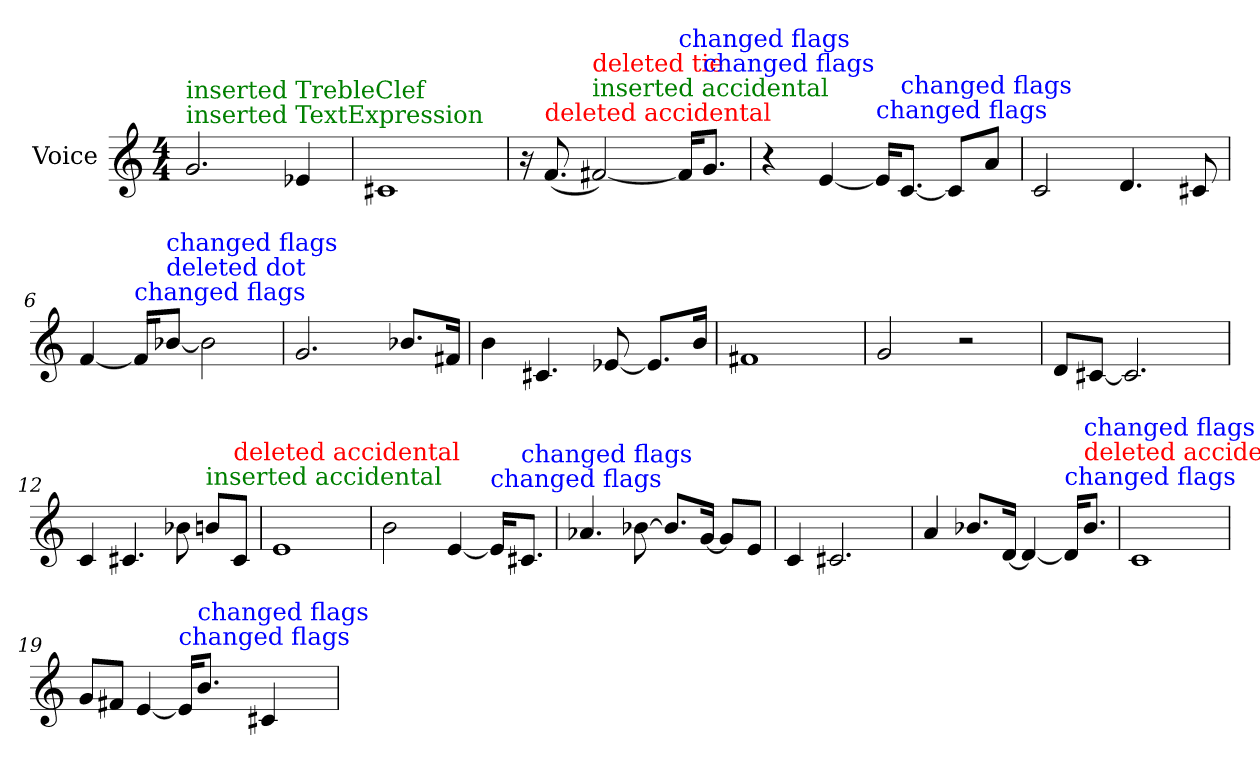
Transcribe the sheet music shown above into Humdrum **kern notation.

**kern
*part1
*staff1
*I"Voice
*I'Voice
*clefG2
*M4/4
=1
!LO:TX:color=#008000:t=inserted TextExpression
!LO:TX:color=#008000:t=inserted TrebleClef
2.g/
4e-X/
=2
1c#X
=3
16ra
!LO:TX:color=#FF0000:t=deleted accidental
(<8.fi/
!LO:TX:color=#008000:t=inserted accidental
!LO:TX:color=#FF0000:t=deleted tie
[<2f#Xi/)
!LO:TX:color=#0000FF:t=changed flags
16f#j/KL]
!LO:TX:color=#0000FF:t=changed flags
8.gj/J
=4
4r
[<4e/
!LO:TX:color=#0000FF:t=changed flags
16ej/KL]
!LO:TX:color=#0000FF:t=changed flags
[<8.cj/J
8c/L]
8a/J
=5
2c/
4.d/
8c#X/
=6
[<4f/
!LO:TX:color=#0000FF:t=changed flags
16fj/KL]
!LO:TX:color=#0000FF:t=deleted dot
!LO:TX:color=#0000FF:t=changed flags
[>8b-Xj/J
2b-\]
=7
2.g/
8.b-X/L
16f#X/Jk
=8
4b\
4.c#X/
[<8e-X/
8.e-/L]
16b/Jk
!!LO:LB:g=z
=9
1f#X
=10
2g/
2rcc
=11
8d/L
[<8c#X/J
2.c#/]
=12
4c/
4.c#X/
8b-X\
!LO:TX:color=#008000:t=inserted accidental
8bnZ/L
!LO:TX:color=#FF0000:t=deleted accidental
8c#i/J
=13
1e
=14
2b\
[<4e/
!LO:TX:color=#0000FF:t=changed flags
16ej/KL]
!LO:TX:color=#0000FF:t=changed flags
8.c#Xj/J
=15
4.a-X/
[>8b-X\
8.b-/L]
[<16g/Jk
8g/L]
8e/J
=16
4c/
2.c#X/
!!LO:LB:g=z
=17
4a/
8.b-X/L
[<16d/Jk
4d/_
!LO:TX:color=#0000FF:t=changed flags
16dj/KL]
!LO:TX:color=#FF0000:t=deleted accidental
!LO:TX:color=#0000FF:t=changed flags
8.b-j/J
=18
1c
=19
8g/L
8f#X/J
[<4e/
!LO:TX:color=#0000FF:t=changed flags
16ej/KL]
!LO:TX:color=#0000FF:t=changed flags
8.bj/J
4c#X/
=
*-
